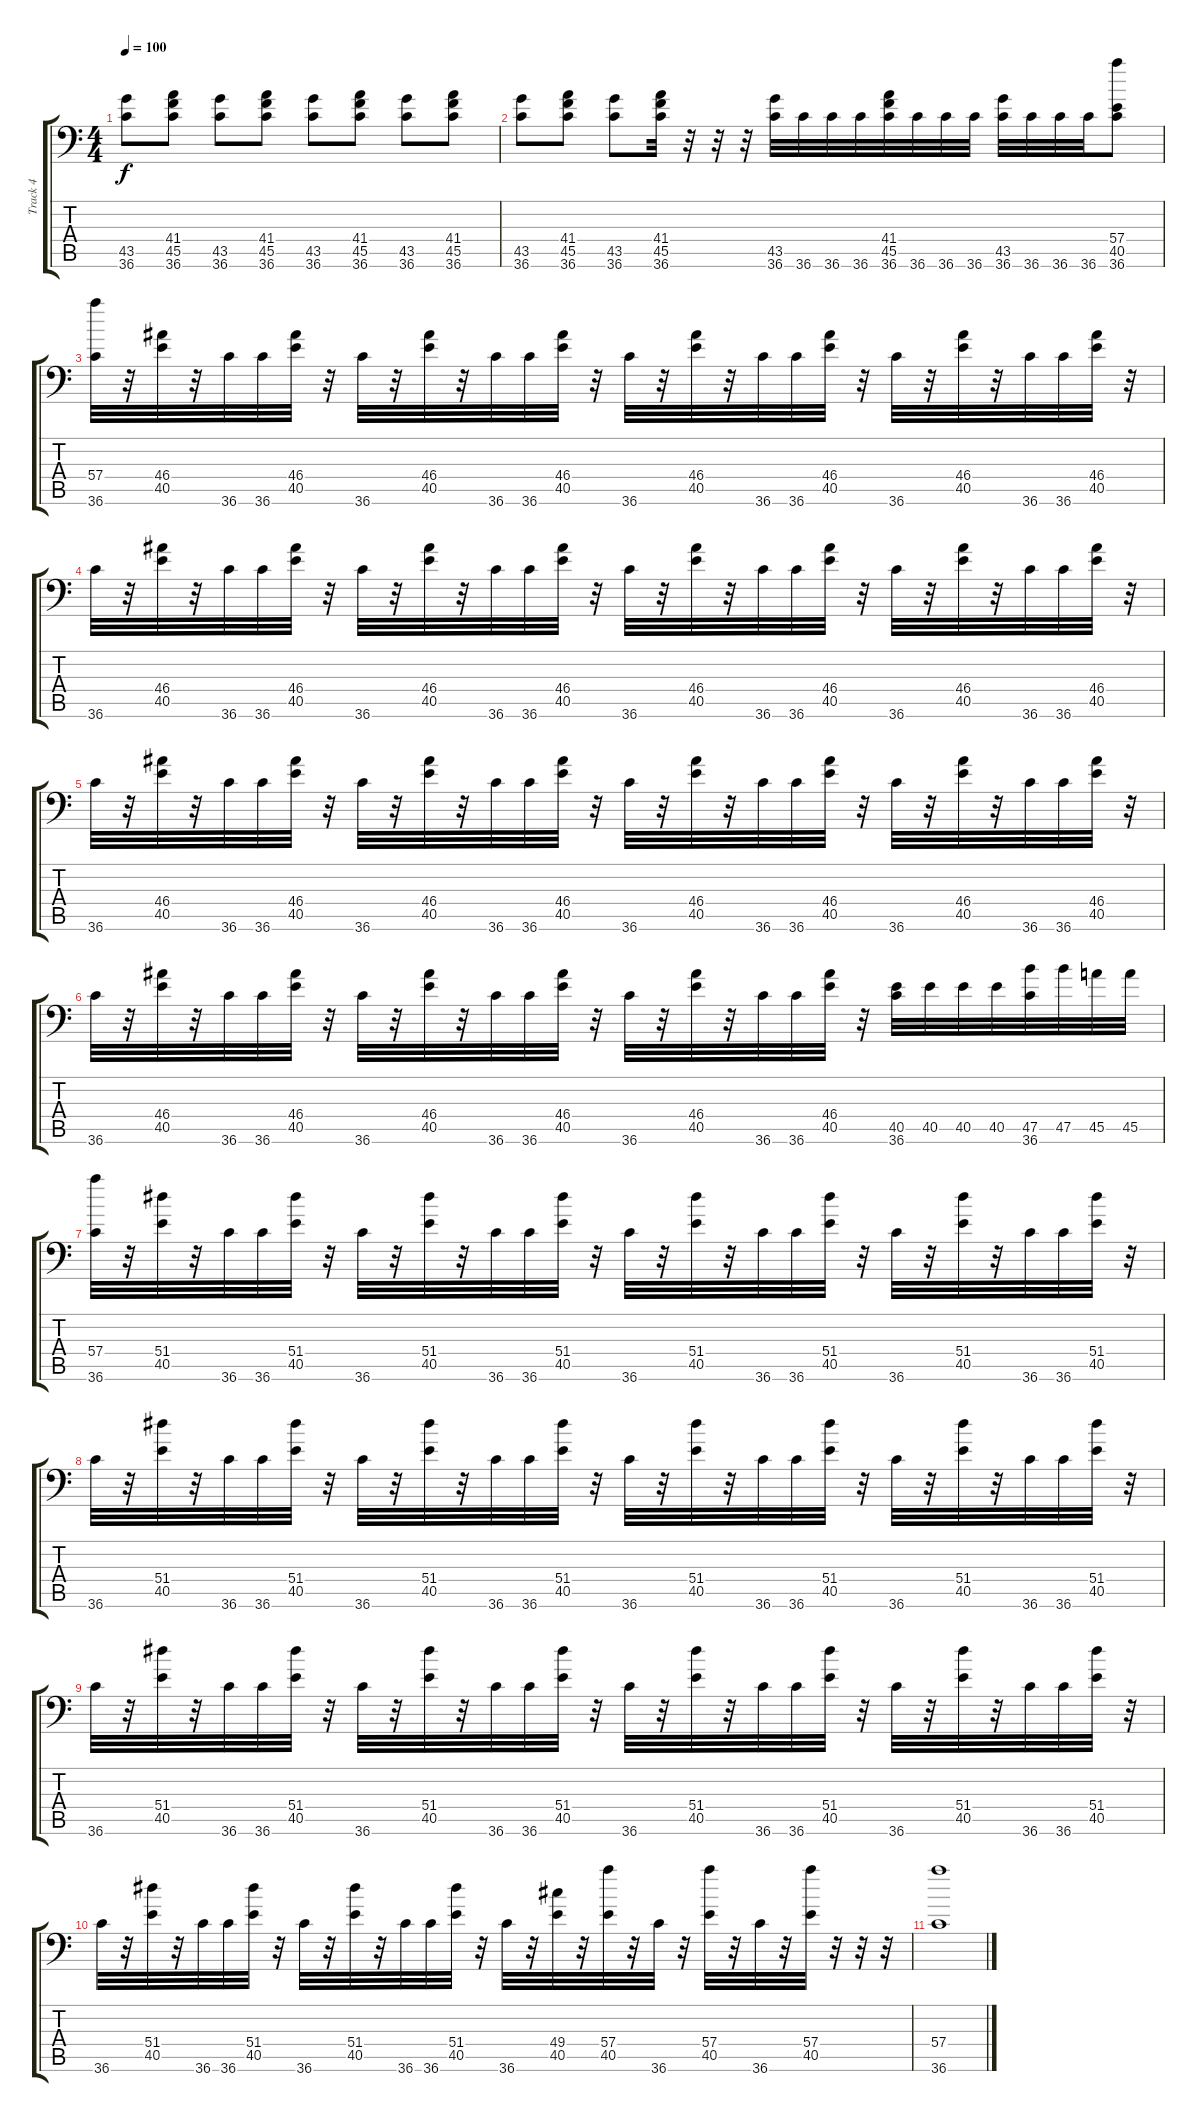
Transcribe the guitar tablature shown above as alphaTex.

\track ("Track 4" "Track 4") {instrument acousticgrandpiano}
\staff {score tabs}
\tuning (C-1 C-1 C-1 C-1 C-1 C-1) {hide}
\ts (4 4)
\tempo 100
\clef f4
\ks c
(43.5 36.6).8{dy f} (41.4 45.5 36.6).8 (43.5 36.6).8 (41.4 45.5 36.6).8 (43.5 36.6).8 (41.4 45.5 36.6).8 (43.5 36.6).8 (41.4 45.5 36.6).8 |
(43.5 36.6).8 (41.4 45.5 36.6).8 (43.5 36.6).8 (41.4 45.5 36.6).32 r.32 r.32 r.32 (43.5 36.6).32 36.6.32 36.6.32 36.6.32 (41.4 45.5 36.6).32 36.6.32 36.6.32 36.6.32 (43.5 36.6).32 36.6.32 36.6.32 36.6.32 (57.4 40.5 36.6).8 |
(57.4 36.6).32 r.32 (46.4 40.5).32 r.32 36.6.32 36.6.32 (46.4 40.5).32 r.32 36.6.32 r.32 (46.4 40.5).32 r.32 36.6.32 36.6.32 (46.4 40.5).32 r.32 36.6.32 r.32 (46.4 40.5).32 r.32 36.6.32 36.6.32 (46.4 40.5).32 r.32 36.6.32 r.32 (46.4 40.5).32 r.32 36.6.32 36.6.32 (46.4 40.5).32 r.32 |
36.6.32 r.32 (46.4 40.5).32 r.32 36.6.32 36.6.32 (46.4 40.5).32 r.32 36.6.32 r.32 (46.4 40.5).32 r.32 36.6.32 36.6.32 (46.4 40.5).32 r.32 36.6.32 r.32 (46.4 40.5).32 r.32 36.6.32 36.6.32 (46.4 40.5).32 r.32 36.6.32 r.32 (46.4 40.5).32 r.32 36.6.32 36.6.32 (46.4 40.5).32 r.32 |
36.6.32 r.32 (46.4 40.5).32 r.32 36.6.32 36.6.32 (46.4 40.5).32 r.32 36.6.32 r.32 (46.4 40.5).32 r.32 36.6.32 36.6.32 (46.4 40.5).32 r.32 36.6.32 r.32 (46.4 40.5).32 r.32 36.6.32 36.6.32 (46.4 40.5).32 r.32 36.6.32 r.32 (46.4 40.5).32 r.32 36.6.32 36.6.32 (46.4 40.5).32 r.32 |
36.6.32 r.32 (46.4 40.5).32 r.32 36.6.32 36.6.32 (46.4 40.5).32 r.32 36.6.32 r.32 (46.4 40.5).32 r.32 36.6.32 36.6.32 (46.4 40.5).32 r.32 36.6.32 r.32 (46.4 40.5).32 r.32 36.6.32 36.6.32 (46.4 40.5).32 r.32 (40.5 36.6).32 40.5.32 40.5.32 40.5.32 (47.5 36.6).32 47.5.32 45.5.32 45.5.32 |
(57.4 36.6).32 r.32 (51.4 40.5).32 r.32 36.6.32 36.6.32 (51.4 40.5).32 r.32 36.6.32 r.32 (51.4 40.5).32 r.32 36.6.32 36.6.32 (51.4 40.5).32 r.32 36.6.32 r.32 (51.4 40.5).32 r.32 36.6.32 36.6.32 (51.4 40.5).32 r.32 36.6.32 r.32 (51.4 40.5).32 r.32 36.6.32 36.6.32 (51.4 40.5).32 r.32 |
36.6.32 r.32 (51.4 40.5).32 r.32 36.6.32 36.6.32 (51.4 40.5).32 r.32 36.6.32 r.32 (51.4 40.5).32 r.32 36.6.32 36.6.32 (51.4 40.5).32 r.32 36.6.32 r.32 (51.4 40.5).32 r.32 36.6.32 36.6.32 (51.4 40.5).32 r.32 36.6.32 r.32 (51.4 40.5).32 r.32 36.6.32 36.6.32 (51.4 40.5).32 r.32 |
36.6.32 r.32 (51.4 40.5).32 r.32 36.6.32 36.6.32 (51.4 40.5).32 r.32 36.6.32 r.32 (51.4 40.5).32 r.32 36.6.32 36.6.32 (51.4 40.5).32 r.32 36.6.32 r.32 (51.4 40.5).32 r.32 36.6.32 36.6.32 (51.4 40.5).32 r.32 36.6.32 r.32 (51.4 40.5).32 r.32 36.6.32 36.6.32 (51.4 40.5).32 r.32 |
36.6.32 r.32 (51.4 40.5).32 r.32 36.6.32 36.6.32 (51.4 40.5).32 r.32 36.6.32 r.32 (51.4 40.5).32 r.32 36.6.32 36.6.32 (51.4 40.5).32 r.32 36.6.32 r.32 (49.4 40.5).32 r.32 (57.4 40.5).32 r.32 36.6.32 r.32 (57.4 40.5).32 r.32 36.6.32 r.32 (57.4 40.5).32 r.32 r.32 r.32 |
(57.4 36.6).1
